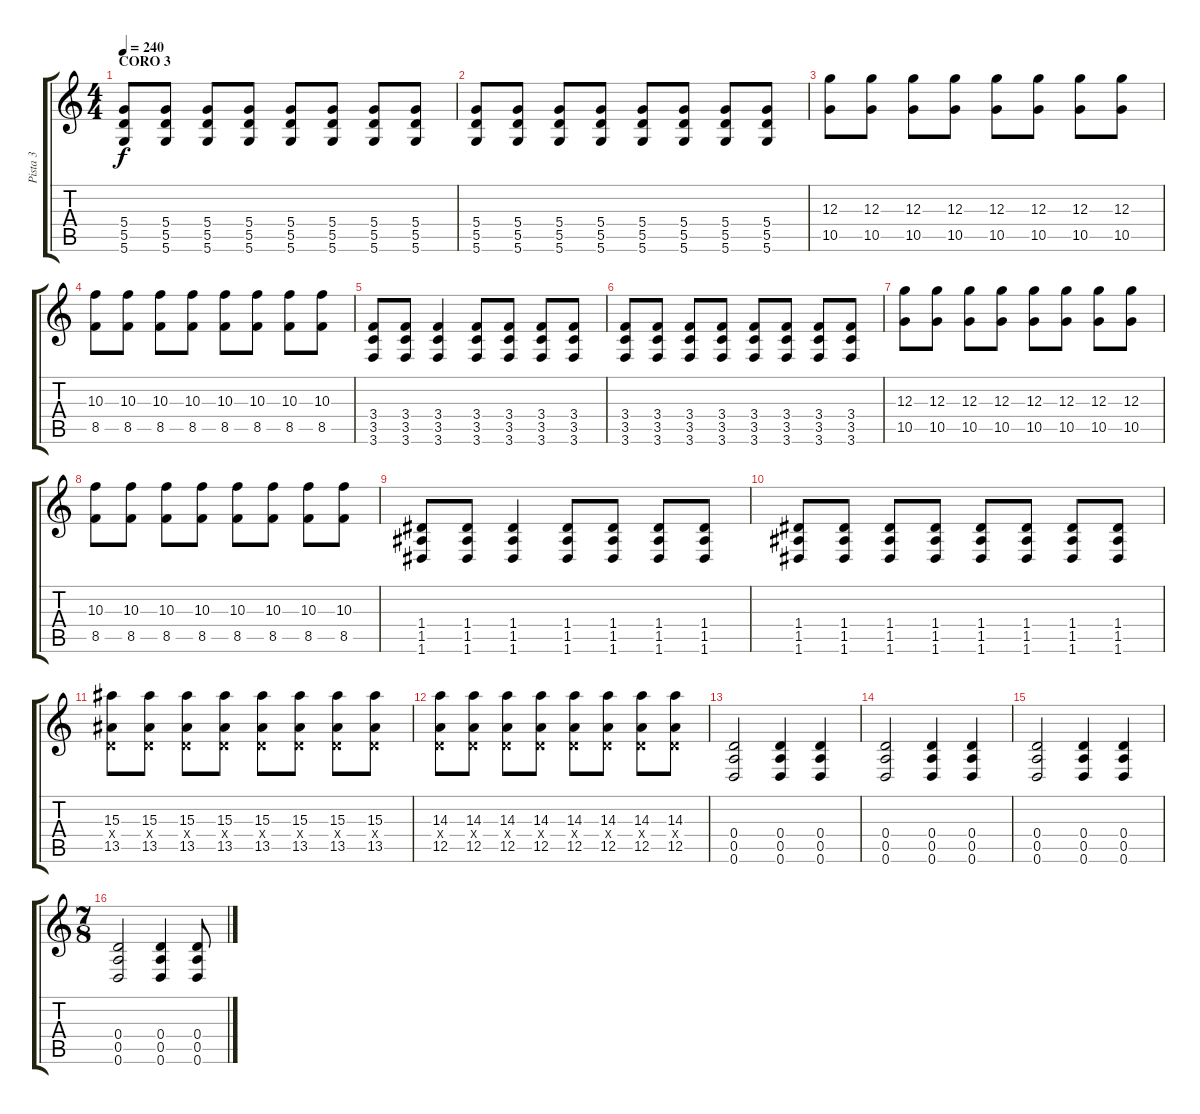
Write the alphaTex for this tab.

\track ("Pista 3" "Pista 3") {instrument distortionguitar}
\staff {score tabs}
\tuning (E4 B3 G3 D3 A2 D2) {hide}
\ts (4 4)
\section ("" "CORO 3")
\tempo 240
\clef g2
\ks c
(5.4 5.5 5.6).8{dy f} (5.4 5.5 5.6).8 (5.4 5.5 5.6).8 (5.4 5.5 5.6).8 (5.4 5.5 5.6).8 (5.4 5.5 5.6).8 (5.4 5.5 5.6).8 (5.4 5.5 5.6).8 |
(5.4 5.5 5.6).8 (5.4 5.5 5.6).8 (5.4 5.5 5.6).8 (5.4 5.5 5.6).8 (5.4 5.5 5.6).8 (5.4 5.5 5.6).8 (5.4 5.5 5.6).8 (5.4 5.5 5.6).8 |
(12.3 10.5).8 (12.3 10.5).8 (12.3 10.5).8 (12.3 10.5).8 (12.3 10.5).8 (12.3 10.5).8 (12.3 10.5).8 (12.3 10.5).8 |
(10.3 8.5).8 (10.3 8.5).8 (10.3 8.5).8 (10.3 8.5).8 (10.3 8.5).8 (10.3 8.5).8 (10.3 8.5).8 (10.3 8.5).8 |
(3.4 3.5 3.6).8 (3.4 3.5 3.6).8 (3.4 3.5 3.6).4 (3.4 3.5 3.6).8 (3.4 3.5 3.6).8 (3.4 3.5 3.6).8 (3.4 3.5 3.6).8 |
(3.4 3.5 3.6).8 (3.4 3.5 3.6).8 (3.4 3.5 3.6).8 (3.4 3.5 3.6).8 (3.4 3.5 3.6).8 (3.4 3.5 3.6).8 (3.4 3.5 3.6).8 (3.4 3.5 3.6).8 |
(12.3 10.5).8 (12.3 10.5).8 (12.3 10.5).8 (12.3 10.5).8 (12.3 10.5).8 (12.3 10.5).8 (12.3 10.5).8 (12.3 10.5).8 |
(10.3 8.5).8 (10.3 8.5).8 (10.3 8.5).8 (10.3 8.5).8 (10.3 8.5).8 (10.3 8.5).8 (10.3 8.5).8 (10.3 8.5).8 |
(1.4 1.5 1.6).8 (1.4 1.5 1.6).8 (1.4 1.5 1.6).4 (1.4 1.5 1.6).8 (1.4 1.5 1.6).8 (1.4 1.5 1.6).8 (1.4 1.5 1.6).8 |
(1.4 1.5 1.6).8 (1.4 1.5 1.6).8 (1.4 1.5 1.6).8 (1.4 1.5 1.6).8 (1.4 1.5 1.6).8 (1.4 1.5 1.6).8 (1.4 1.5 1.6).8 (1.4 1.5 1.6).8 |
(15.3 0.4{x} 13.5).8 (15.3 0.4{x} 13.5).8 (15.3 0.4{x} 13.5).8 (15.3 0.4{x} 13.5).8 (15.3 0.4{x} 13.5).8 (15.3 0.4{x} 13.5).8 (15.3 0.4{x} 13.5).8 (15.3 0.4{x} 13.5).8 |
(14.3 0.4{x} 12.5).8 (14.3 0.4{x} 12.5).8 (14.3 0.4{x} 12.5).8 (14.3 0.4{x} 12.5).8 (14.3 0.4{x} 12.5).8 (14.3 0.4{x} 12.5).8 (14.3 0.4{x} 12.5).8 (14.3 0.4{x} 12.5).8 |
(0.4 0.5 0.6).2 (0.4 0.5 0.6).4 (0.4 0.5 0.6).4 |
(0.4 0.5 0.6).2 (0.4 0.5 0.6).4 (0.4 0.5 0.6).4 |
(0.4 0.5 0.6).2 (0.4 0.5 0.6).4 (0.4 0.5 0.6).4 |
\ts (7 8)
(0.4 0.5 0.6).2 (0.4 0.5 0.6).4 (0.4 0.5 0.6).8
